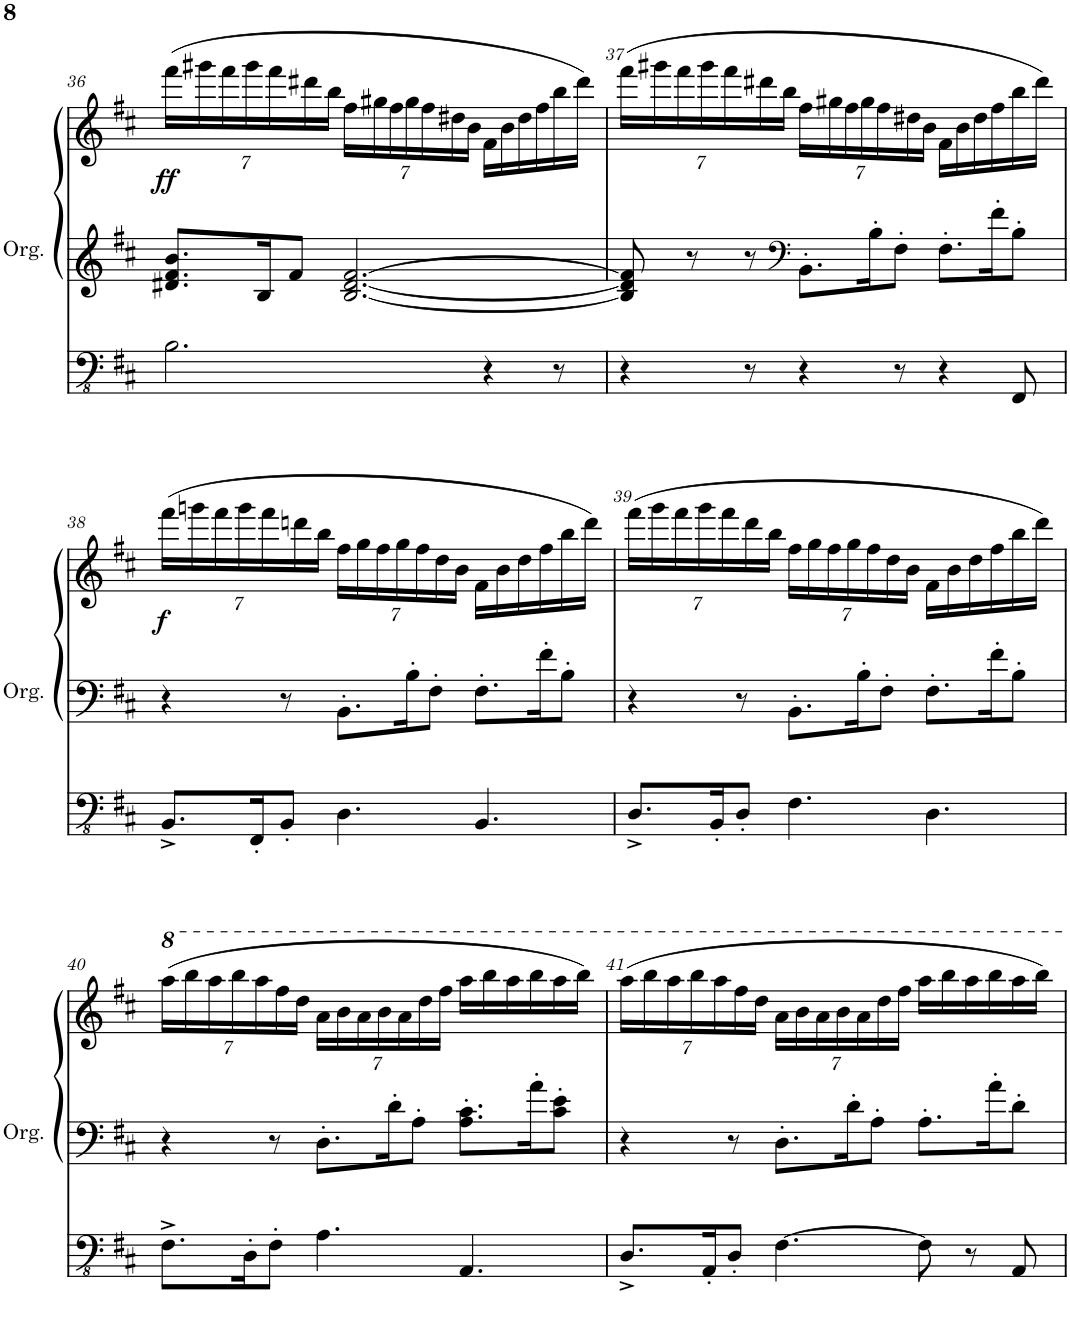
**kern	**kern	**kern	**dynam
*part1	*part1	*part1	*part1
*staff3	*staff2	*staff1	*staff1/2/3
*I"Orgue à tuyaux	*	*	*
*I'Org.	*	*	*
!!LO:PB:g=z
*clefFv4	*clefG2	*clefG2	*
*k[f#c#]	*k[f#c#]	*k[f#c#]	*
*M9/8	*M9/8	*M9/8	*
*	*	*Xbrackettup	*
=36	=36	=36	=36
!	!	!	!LO:DY:b
2.BB\	8.d#X/ 8.f#/ 8.b/L	(56%3fff#\LL	ff
.	.	56%3ggg#X\	.
.	.	56%3fff#\	.
.	.	56%3ggg#\	.
.	16B/K	.	.
.	.	56%3fff#\	.
.	8f#/J	.	.
.	.	56%3ddd#X\	.
.	.	56%3bb\JJ	.
.	[2.B/ [2.d#/ [2.f#/	56%3ff#\LL	.
.	.	56%3gg#X\	.
.	.	56%3ff#\	.
.	.	56%3gg#\	.
.	.	56%3ff#\	.
.	.	56%3dd#X\	.
.	.	56%3b\JJ	.
4r	.	16f#\LL	.
.	.	16b\	.
.	.	16dd#\	.
.	.	16ff#\	.
8r	.	16bb\	.
.	.	16ddd#\JJ)	.
=37	=37	=37	=37
4r	8B/] 8d#/] 8f#/]	(56%3fff#\LL	.
.	.	56%3ggg#X\	.
.	.	56%3fff#\	.
.	8r	.	.
.	.	56%3ggg#\	.
.	.	56%3fff#\	.
8r	8r	.	.
.	.	56%3ddd#X\	.
.	.	56%3bb\JJ	.
*	*clefF4	*	*
4r	8.BB'\L	56%3ff#\LL	.
.	.	56%3gg#X\	.
.	.	56%3ff#\	.
.	.	56%3gg#\	.
.	16B'\K	.	.
.	.	56%3ff#\	.
8r	8F#'\J	.	.
.	.	56%3dd#X\	.
.	.	56%3b\JJ	.
4r	8.F#'\L	16f#\LL	.
.	.	16b\	.
.	.	16dd#\	.
.	16f#'\K	16ff#\	.
8FFF#/	8B'\J	16bb\	.
.	.	16ddd#\JJ)	.
!!LO:LB:g=z
=38	=38	=38	=38
!	!	!	!LO:DY:b
8.BBB^/L	4r	(56%3fff#\LL	f
.	.	56%3gggn\	.
.	.	56%3fff#\	.
.	.	56%3ggg\	.
16FFF#'/K	.	.	.
.	.	56%3fff#\	.
8BBB'/J	8r	.	.
.	.	56%3dddn\	.
.	.	56%3bb\JJ	.
4.DD\	8.BB'\L	56%3ff#\LL	.
.	.	56%3gg\	.
.	.	56%3ff#\	.
.	.	56%3gg\	.
.	16B'\K	.	.
.	.	56%3ff#\	.
.	8F#'\J	.	.
.	.	56%3dd\	.
.	.	56%3b\JJ	.
4.BBB/	8.F#'\L	16f#\LL	.
.	.	16b\	.
.	.	16dd\	.
.	16f#'\K	16ff#\	.
.	8B'\J	16bb\	.
.	.	16ddd\JJ)	.
=39	=39	=39	=39
8.DD^/L	4r	(56%3fff#\LL	.
.	.	56%3ggg\	.
.	.	56%3fff#\	.
.	.	56%3ggg\	.
16BBB'/K	.	.	.
.	.	56%3fff#\	.
8DD'/J	8r	.	.
.	.	56%3ddd\	.
.	.	56%3bb\JJ	.
4.FF#\	8.BB'\L	56%3ff#\LL	.
.	.	56%3gg\	.
.	.	56%3ff#\	.
.	.	56%3gg\	.
.	16B'\K	.	.
.	.	56%3ff#\	.
.	8F#'\J	.	.
.	.	56%3dd\	.
.	.	56%3b\JJ	.
4.DD\	8.F#'\L	16f#\LL	.
.	.	16b\	.
.	.	16dd\	.
.	16f#'\K	16ff#\	.
.	8B'\J	16bb\	.
.	.	16ddd\JJ)	.
!!LO:LB:g=z
=40	=40	=40	=40
8.FF#^\L	4r	(56%3aaa\LL	.
.	.	56%3bbb\	.
.	.	56%3aaa\	.
.	.	56%3bbb\	.
16DD'\K	.	.	.
.	.	56%3aaa\	.
8FF#'\J	8r	.	.
.	.	56%3fff#\	.
.	.	56%3ddd\JJ	.
4.AA\	8.D'\L	56%3aa\LL	.
.	.	56%3bb\	.
.	.	56%3aa\	.
.	.	56%3bb\	.
.	16d'\K	.	.
.	.	56%3aa\	.
.	8A'\J	.	.
.	.	56%3ddd\	.
.	.	56%3fff#\JJ	.
4.AAA/	8.A\' 8.c#\'L	16aaa\LL	.
.	.	16bbb\	.
.	.	16aaa\	.
.	16a'\K	16bbb\	.
.	8c#\' 8e\'J	16aaa\	.
.	.	16bbb\JJ)	.
=41	=41	=41	=41
8.DD^/L	4r	(56%3aaa\LL	.
.	.	56%3bbb\	.
.	.	56%3aaa\	.
.	.	56%3bbb\	.
16AAA'/K	.	.	.
.	.	56%3aaa\	.
8DD'/J	8r	.	.
.	.	56%3fff#\	.
.	.	56%3ddd\JJ	.
[4.FF#\	8.D'\L	56%3aa\LL	.
.	.	56%3bb\	.
.	.	56%3aa\	.
.	.	56%3bb\	.
.	16d'\K	.	.
.	.	56%3aa\	.
.	8A'\J	.	.
.	.	56%3ddd\	.
.	.	56%3fff#\JJ	.
8FF#\]	8.A'\L	16aaa\LL	.
.	.	16bbb\	.
8r	.	16aaa\	.
.	16a'\K	16bbb\	.
8AAA/	8d'\J	16aaa\	.
.	.	16bbb\JJ)	.
=	=	=	=
*-	*-	*-	*-
